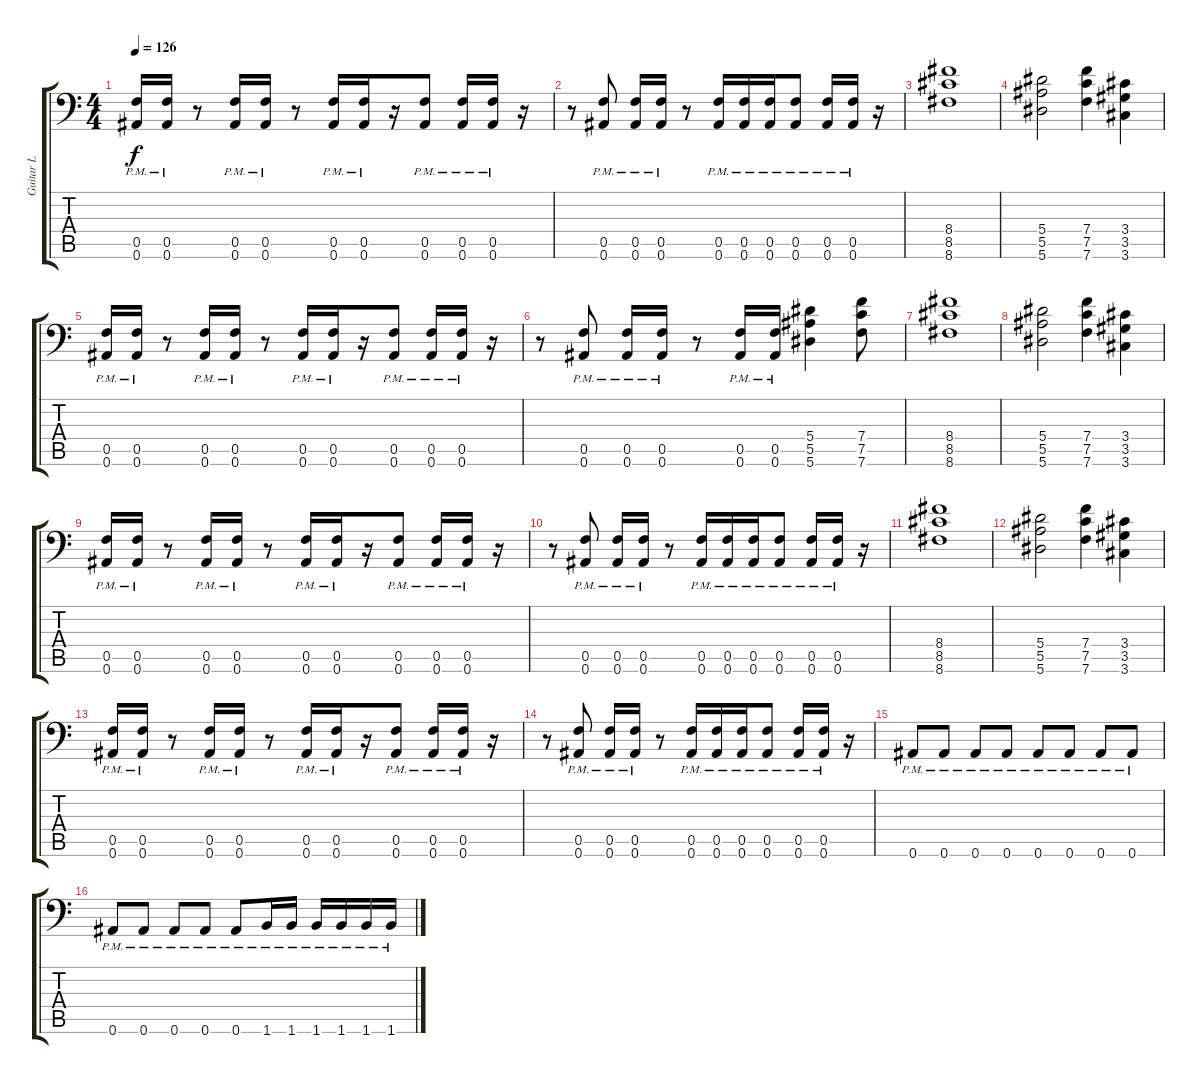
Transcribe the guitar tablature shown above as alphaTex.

\track ("Guitar L" "Guitar L") {instrument distortionguitar}
\staff {score tabs}
\tuning (C4 G3 Eb3 Bb2 F2 Bb1) {hide}
\ts (4 4)
\tempo 126
\clef f4
\ks c
(0.5{pm} 0.6{pm}).16{dy f} (0.5{pm} 0.6{pm}).16 r.8 (0.5{pm} 0.6{pm}).16 (0.5{pm} 0.6{pm}).16 r.8 (0.5{pm} 0.6{pm}).16 (0.5{pm} 0.6{pm}).16 r.16 (0.5{pm} 0.6{pm}).8 (0.5{pm} 0.6{pm}).16 (0.5{pm} 0.6{pm}).16 r.16 |
r.8 (0.5{pm} 0.6{pm}).8 (0.5{pm} 0.6{pm}).16 (0.5{pm} 0.6{pm}).16 r.8 (0.5{pm} 0.6{pm}).16 (0.5{pm} 0.6{pm}).16 (0.5{pm} 0.6{pm}).16 (0.5{pm} 0.6{pm}).8 (0.5{pm} 0.6{pm}).16 (0.5{pm} 0.6{pm}).16 r.16 |
(8.4 8.5 8.6).1 |
(5.4 5.5 5.6).2 (7.4 7.5 7.6).4 (3.4 3.5 3.6).4 |
(0.5{pm} 0.6{pm}).16 (0.5{pm} 0.6{pm}).16 r.8 (0.5{pm} 0.6{pm}).16 (0.5{pm} 0.6{pm}).16 r.8 (0.5{pm} 0.6{pm}).16 (0.5{pm} 0.6{pm}).16 r.16 (0.5{pm} 0.6{pm}).8 (0.5{pm} 0.6{pm}).16 (0.5{pm} 0.6{pm}).16 r.16 |
r.8 (0.5{pm} 0.6{pm}).8 (0.5{pm} 0.6{pm}).16 (0.5{pm} 0.6{pm}).16 r.8 (0.5{pm} 0.6{pm}).16 (0.5{pm} 0.6{pm}).16 (5.4 5.5 5.6).4 (7.4 7.5 7.6).8 |
(8.4 8.5 8.6).1 |
(5.4 5.5 5.6).2 (7.4 7.5 7.6).4 (3.4 3.5 3.6).4 |
(0.5{pm} 0.6{pm}).16 (0.5{pm} 0.6{pm}).16 r.8 (0.5{pm} 0.6{pm}).16 (0.5{pm} 0.6{pm}).16 r.8 (0.5{pm} 0.6{pm}).16 (0.5{pm} 0.6{pm}).16 r.16 (0.5{pm} 0.6{pm}).8 (0.5{pm} 0.6{pm}).16 (0.5{pm} 0.6{pm}).16 r.16 |
r.8 (0.5{pm} 0.6{pm}).8 (0.5{pm} 0.6{pm}).16 (0.5{pm} 0.6{pm}).16 r.8 (0.5{pm} 0.6{pm}).16 (0.5{pm} 0.6{pm}).16 (0.5{pm} 0.6{pm}).16 (0.5{pm} 0.6{pm}).8 (0.5{pm} 0.6{pm}).16 (0.5{pm} 0.6{pm}).16 r.16 |
(8.4 8.5 8.6).1 |
(5.4 5.5 5.6).2 (7.4 7.5 7.6).4 (3.4 3.5 3.6).4 |
(0.5{pm} 0.6{pm}).16 (0.5{pm} 0.6{pm}).16 r.8 (0.5{pm} 0.6{pm}).16 (0.5{pm} 0.6{pm}).16 r.8 (0.5{pm} 0.6{pm}).16 (0.5{pm} 0.6{pm}).16 r.16 (0.5{pm} 0.6{pm}).8 (0.5{pm} 0.6{pm}).16 (0.5{pm} 0.6{pm}).16 r.16 |
r.8 (0.5{pm} 0.6{pm}).8 (0.5{pm} 0.6{pm}).16 (0.5{pm} 0.6{pm}).16 r.8 (0.5{pm} 0.6{pm}).16 (0.5{pm} 0.6{pm}).16 (0.5{pm} 0.6{pm}).16 (0.5{pm} 0.6{pm}).8 (0.5{pm} 0.6{pm}).16 (0.5{pm} 0.6{pm}).16 r.16 |
0.6{pm}.8 0.6{pm}.8 0.6{pm}.8 0.6{pm}.8 0.6{pm}.8 0.6{pm}.8 0.6{pm}.8 0.6{pm}.8 |
0.6{pm}.8 0.6{pm}.8 0.6{pm}.8 0.6{pm}.8 0.6{pm}.8 1.6{pm}.16 1.6{pm}.16 1.6{pm}.16 1.6{pm}.16 1.6{pm}.16 1.6{pm}.16
